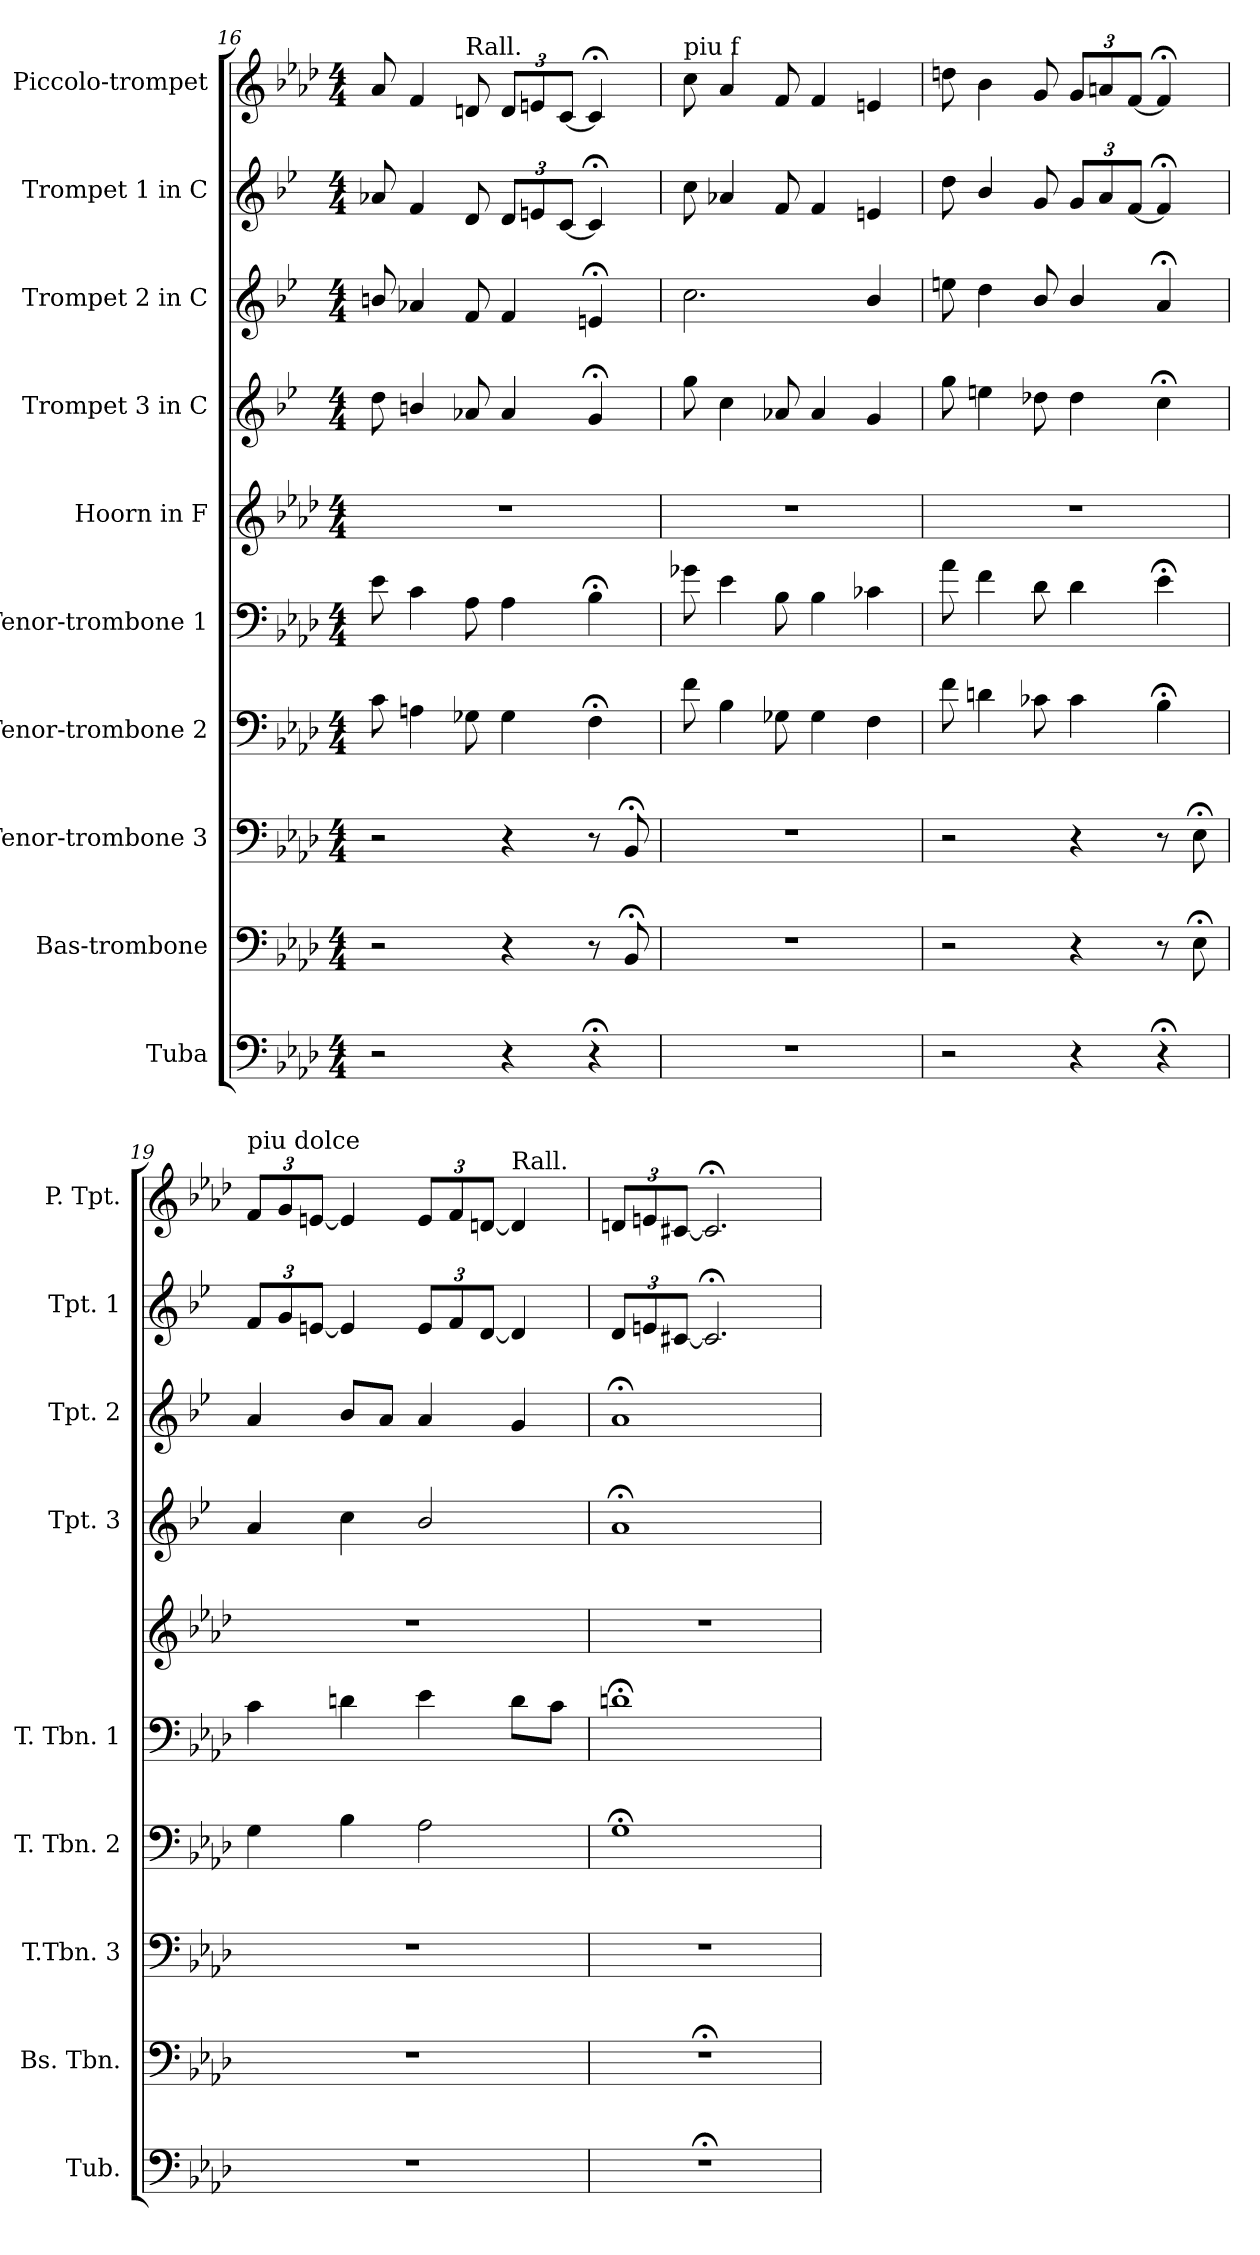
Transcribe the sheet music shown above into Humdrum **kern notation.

**kern	**kern	**kern	**kern	**kern	**kern	**kern	**kern	**kern	**kern
*part10	*part9	*part8	*part7	*part6	*part5	*part4	*part3	*part2	*part1
*staff10	*staff9	*staff8	*staff7	*staff6	*staff5	*staff4	*staff3	*staff2	*staff1
*I"Tuba	*I"Bas-trombone	*I"Tenor-trombone 3	*I"Tenor-trombone 2	*I"Tenor-trombone 1	*I"Hoorn in F	*I"Trompet 3 in C	*I"Trompet 2 in C	*I"Trompet 1 in C	*I"Piccolo-trompet
*I'Tub.	*I'Bs. Tbn.	*I'T.Tbn. 3	*I'T. Tbn. 2	*I'T. Tbn. 1	*	*I'Tpt. 3	*I'Tpt. 2	*I'Tpt. 1	*I'P. Tpt.
!!LO:PB:g=z
*clefF4	*clefF4	*clefF4	*clefF4	*clefF4	*clefG2	*clefG2	*clefG2	*clefG2	*clefG2
*	*	*	*	*	*ITrd4c7	*ITrd1c2	*ITrd1c2	*ITrd1c2	*ITrd-6c-10
*k[b-e-a-d-]	*k[b-e-a-d-]	*k[b-e-a-d-]	*k[b-e-a-d-]	*k[b-e-a-d-]	*k[b-e-a-d-g-]	*k[b-e-a-d-]	*k[b-e-a-d-]	*k[b-e-a-d-]	*k[b-e-a-d-g-c-]
*M4/4	*M4/4	*M4/4	*M4/4	*M4/4	*M4/4	*M4/4	*M4/4	*M4/4	*M4/4
=16	=16	=16	=16	=16	=16	=16	=16	=16	=16
2r	2r	2r	8c\	8e-\	1r	8cc\	8an/	8g-X/	8gg-/
.	.	.	4An\	4c\	.	4an/	4g-X/	4e-/	4ee-/
!	!	!	!	!	!	!	!	!	!LO:TX:t=Rall.
.	.	.	8G-X\	8A-\	.	8g-X/	8e-/	8c/	8ccn/
*	*	*	*	*	*	*	*	*Xbrackettup	*Xbrackettup
4r	4r	4r	4G-\	4A-\	.	4g-/	4e-/	12c/L	12cc/L
.	.	.	.	.	.	.	.	12dn/	12ddn/
.	.	.	.	.	.	.	.	[12B-/J	[12b-/J
4r;<	8r	8r	4F;<\	4B-;<\	.	4f;</	4dn;</	4B-;</]	4b-;</]
.	8BB-;</	8BB-;</	.	.	.	.	.	.	.
=17	=17	=17	=17	=17	=17	=17	=17	=17	=17
!	!	!	!	!	!	!	!	!	!LO:TX:t=piu f
1r	1r	1r	8f\	8g-X\	1r	8ff\	2.b-\	8b-\	8bb-\
.	.	.	4B-\	4e-\	.	4b-\	.	4g-X/	4gg-/
.	.	.	8G-X\	8B-\	.	8g-X/	.	8e-/	8ee-/
.	.	.	4G-\	4B-\	.	4g-/	.	4e-/	4ee-/
.	.	.	4F\	4c-X\	.	4f/	4a-/	4dn/	4ddn/
=18	=18	=18	=18	=18	=18	=18	=18	=18	=18
2r	2r	2r	8f\	8a-\	1r	8ff\	8ddn\	8cc\	8cccn\
.	.	.	4dn\	4f\	.	4ddn\	4cc\	4a-/	4aa-\
.	.	.	8c-X\	8d-\	.	8cc-X\	8a-/	8f/	8ff/
4r	4r	4r	4c-\	4d-\	.	4cc-\	4a-/	12f/L	12ff/L
.	.	.	.	.	.	.	.	12g/	12ggn/
.	.	.	.	.	.	.	.	[12e-/J	[12ee-/J
4r;<	8r	8r	4B-;<\	4e-;<\	.	4b-;<\	4g;</	4e-;</]	4ee-;</]
.	8E-;<\	8E-;<\	.	.	.	.	.	.	.
=19	=19	=19	=19	=19	=19	=19	=19	=19	=19
!	!	!	!	!	!	!	!	!	!LO:TX:a:t=piu dolce
1r	1r	1r	4G\	4c\	1r	4g/	4g/	12e-/L	12ee-/L
.	.	.	.	.	.	.	.	12f/	12ff/
.	.	.	.	.	.	.	.	[12dn/J	[12ddn/J
.	.	.	4B-\	4dn\	.	4b-\	8a-/L	4d/]	4dd/]
.	.	.	.	.	.	.	8g/J	.	.
.	.	.	2A-\	4e-\	.	2a-/	4g/	12d/L	12dd/L
.	.	.	.	.	.	.	.	12e-/	12ee-/
.	.	.	.	.	.	.	.	[12c/J	[12ccn/J
!	!	!	!	!	!	!	!	!	!LO:TX:t=Rall.
.	.	.	.	8d\L	.	.	4f/	4c/]	4cc/]
.	.	.	.	8c\J	.	.	.	.	.
=20	=20	=20	=20	=20	=20	=20	=20	=20	=20
1r;<	1r;<	1r	1G;<	1dn;<	1r	1g;<	1g;<	12c/L	12ccn/L
.	.	.	.	.	.	.	.	12dn/	12ddn/
.	.	.	.	.	.	.	.	[12Bn/J	[12bn/J
.	.	.	.	.	.	.	.	2.B;</]	2.b;</]
=	=	=	=	=	=	=	=	=	=
*-	*-	*-	*-	*-	*-	*-	*-	*-	*-
